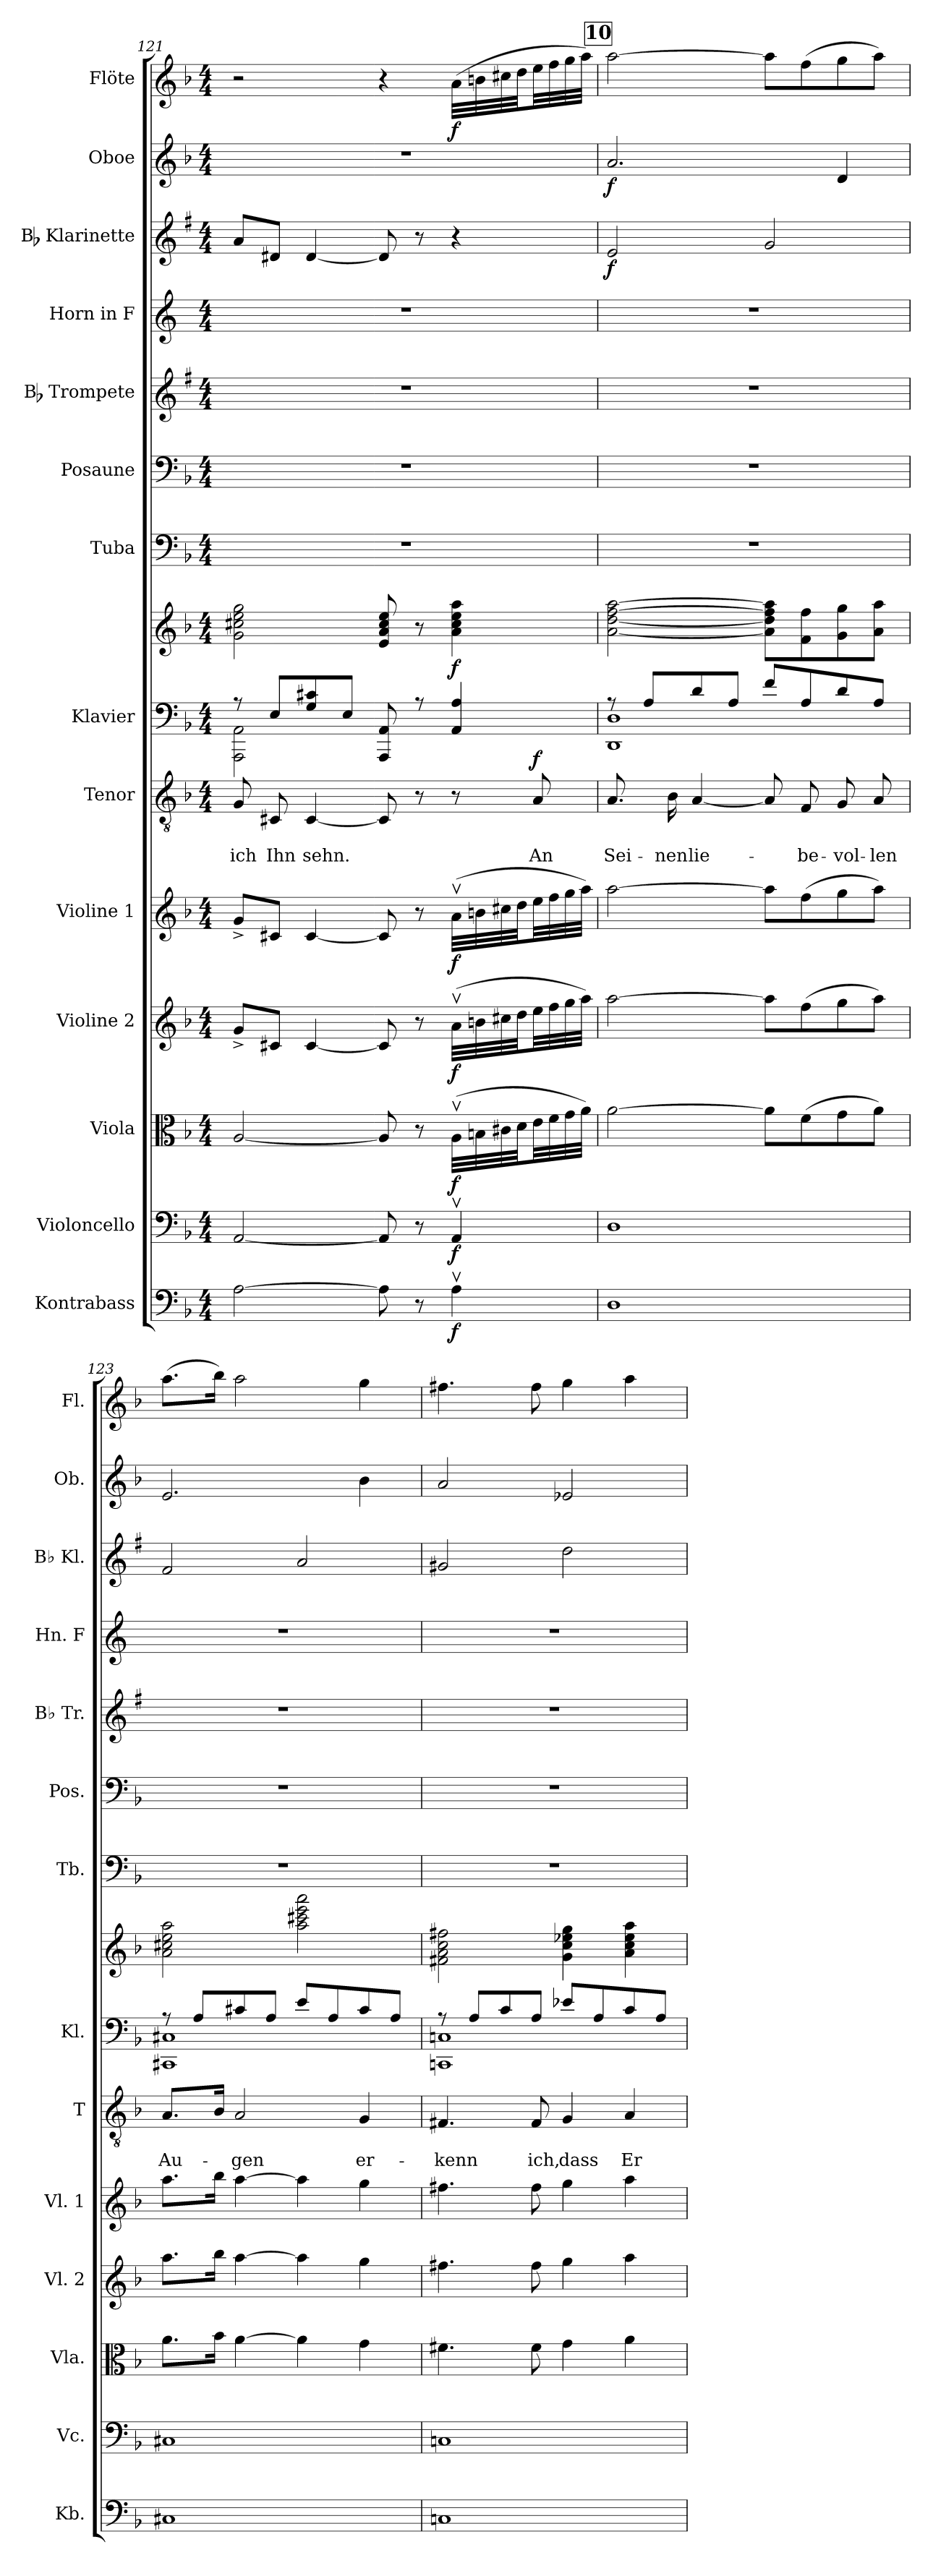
**kern	**dynam	**kern	**dynam	**kern	**dynam	**kern	**dynam	**kern	**dynam	**kern	**text	**text	**dynam	**kern	**kern	**dynam	**kern	**kern	**kern	**kern	**kern	**dynam	**kern	**dynam	**kern	**dynam
*part14	*part14	*part13	*part13	*part12	*part12	*part11	*part11	*part10	*part10	*part9	*part9	*part9	*part9	*part8	*part8	*part8	*part7	*part6	*part5	*part4	*part3	*part3	*part2	*part2	*part1	*part1
*staff15	*staff15	*staff14	*staff14	*staff13	*staff13	*staff12	*staff12	*staff11	*staff11	*staff10	*staff10	*staff10	*staff10	*staff9	*staff8	*staff8/9	*staff7	*staff6	*staff5	*staff4	*staff3	*staff3	*staff2	*staff2	*staff1	*staff1
*I"Kontrabass	*	*I"Violoncello	*	*I"Viola	*	*I"Violine 2	*	*I"Violine 1	*	*I"Tenor	*	*	*	*I"Klavier	*	*	*I"Tuba	*I"Posaune	*I"Bb Trompete	*I"Horn in F	*I"Bb Klarinette	*	*I"Oboe	*	*I"Flöte	*
*I'Kb.	*	*I'Vc.	*	*I'Vla.	*	*I'Vl. 2	*	*I'Vl. 1	*	*I'T	*	*	*	*I'Kl.	*	*	*I'Tb.	*I'Pos.	*I'Bb Tr.	*I'Hn. F	*I'Bb Kl.	*	*I'Ob.	*	*I'Fl.	*
!!LO:PB:g=z
*clefF4	*	*clefF4	*	*clefC3	*	*clefG2	*	*clefG2	*	*clefGv2	*	*	*	*clefF4	*clefG2	*	*clefF4	*clefF4	*clefG2	*clefG2	*clefG2	*	*clefG2	*	*clefG2	*
*ITrd7c12	*	*	*	*	*	*	*	*	*	*	*	*	*	*	*	*	*	*	*ITrd1c2	*ITrd4c7	*ITrd1c2	*	*	*	*	*
*k[b-]	*	*k[b-]	*	*k[b-]	*	*k[b-]	*	*k[b-]	*	*k[b-]	*	*	*	*k[b-]	*k[b-]	*	*k[b-]	*k[b-]	*k[b-]	*k[b-]	*k[b-]	*	*k[b-]	*	*k[b-]	*
*d:	*	*d:	*	*d:	*	*d:	*	*d:	*	*d:	*	*	*	*d:	*d:	*	*d:	*d:	*d:	*d:	*d:	*	*d:	*	*d:	*
*M4/4	*	*M4/4	*	*M4/4	*	*M4/4	*	*M4/4	*	*M4/4	*	*	*	*M4/4	*M4/4	*	*M4/4	*M4/4	*M4/4	*M4/4	*M4/4	*	*M4/4	*	*M4/4	*
=121	=121	=121	=121	=121	=121	=121	=121	=121	=121	=121	=121	=121	=121	=121	=121	=121	=121	=121	=121	=121	=121	=121	=121	=121	=121	=121
!	!	!	!	!	!	!	!	!	!	!	!	!LO:LY:b	!	!	!	!	!	!	!	!	!	!	!	!	!	!
*	*	*	*	*	*	*	*	*	*	*	*	*	*	*^	*	*	*	*	*	*	*	*	*	*	*	*
[2AA\	.	[2AA/	.	[2A/	.	8g^</L	.	8g^</L	.	8G/	.	ich	.	8rA	2AAA\ 2AA\	2g\ 2cc#X\ 2ee\ 2gg\	.	1r	1r	1r	1r	8g/L	.	1r	.	2r	.
!	!	!	!	!	!	!	!	!	!	!	!	!LO:LY:b	!	!	!	!	!	!	!	!	!	!	!	!	!	!	!
.	.	.	.	.	.	8c#X/J	.	8c#X/J	.	8C#X/	.	Ihn	.	8E/L	.	.	.	.	.	.	.	8c#X/J	.	.	.	.	.
!	!	!	!	!	!	!	!	!	!	!	!	!LO:LY:b	!	!	!	!	!	!	!	!	!	!	!	!	!	!	!
.	.	.	.	.	.	[4c#/	.	[4c#/	.	[4C#/	.	sehn.	.	8G/ 8c#X/	.	.	.	.	.	.	.	[4c#/	.	.	.	.	.
.	.	.	.	.	.	.	.	.	.	.	.	.	.	8E/J	.	.	.	.	.	.	.	.	.	.	.	.	.
8AA\]	.	8AA/]	.	8A/]	.	8c#/]	.	8c#/]	.	8C#/]	.	.	.	8AAA/ 8AA/	2ryy	8e/ 8a/ 8cc#/ 8ee/	.	.	.	.	.	8c#/]	.	.	.	4r	.
8r	.	8r	.	8r	.	8r	.	8r	.	8r	.	.	.	8rA	.	8r	.	.	.	.	.	8r	.	.	.	.	.
!	!LO:DY:b	!	!LO:DY:b	!	!LO:DY:b	!	!LO:DY:b	!	!LO:DY:b	!	!	!	!	!	!	!	!LO:DY:b	!	!	!	!	!	!	!	!	!	!LO:DY:b
4AAv>\	f	4AAv>/	f	(>32Av>\LLL	f	(>32av>\LLL	f	(>32av>\LLL	f	8r	.	.	.	4AA/ 4A/	.	4a\ 4cc#\ 4ee\ 4aa\	f	.	.	.	.	4r	.	.	.	(>32a\LLL	f
.	.	.	.	32Bn\	.	32bn\	.	32bn\	.	.	.	.	.	.	.	.	.	.	.	.	.	.	.	.	.	32bn\	.
.	.	.	.	32c#X\	.	32cc#X\	.	32cc#X\	.	.	.	.	.	.	.	.	.	.	.	.	.	.	.	.	.	32cc#X\	.
.	.	.	.	32d\JJ	.	32dd\JJ	.	32dd\JJ	.	.	.	.	.	.	.	.	.	.	.	.	.	.	.	.	.	32dd\JJ	.
!	!	!	!	!	!	!	!	!	!	!	!	!LO:LY:b	!LO:DY:a	!	!	!	!	!	!	!	!	!	!	!	!	!	!
.	.	.	.	32e\LL	.	32ee\LL	.	32ee\LL	.	8A/	.	An	f	.	.	.	.	.	.	.	.	.	.	.	.	32ee\LL	.
.	.	.	.	32f\	.	32ff\	.	32ff\	.	.	.	.	.	.	.	.	.	.	.	.	.	.	.	.	.	32ff\	.
.	.	.	.	32g\	.	32gg\	.	32gg\	.	.	.	.	.	.	.	.	.	.	.	.	.	.	.	.	.	32gg\	.
.	.	.	.	32a\JJJ)	.	32aa\JJJ)	.	32aa\JJJ)	.	.	.	.	.	.	.	.	.	.	.	.	.	.	.	.	.	32aa\JJJ)	.
!!LO:REH:place=s1:a:t=10
=122	=122	=122	=122	=122	=122	=122	=122	=122	=122	=122	=122	=122	=122	=122	=122	=122	=122	=122	=122	=122	=122	=122	=122	=122	=122	=122	=122
!	!	!	!	!	!	!	!	!	!	!	!	!LO:LY:b	!	!	!	!	!	!	!	!	!	!	!LO:DY:b	!	!LO:DY:b	!	!
1DD	.	1D	.	[2a\	.	[2aa\	.	[2aa\	.	8.A/	.	Sei-	.	8rA	1DD 1D	[2a\ [2dd\ [2ff\ [2aa\	.	1r	1r	1r	1r	2d/	f	2.a/	f	[2aa\	.
.	.	.	.	.	.	.	.	.	.	.	.	.	.	8A/L	.	.	.	.	.	.	.	.	.	.	.	.	.
!	!	!	!	!	!	!	!	!	!	!	!	!LO:LY:b	!	!	!	!	!	!	!	!	!	!	!	!	!	!	!
.	.	.	.	.	.	.	.	.	.	16B-\	.	-nen	.	.	.	.	.	.	.	.	.	.	.	.	.	.	.
!	!	!	!	!	!	!	!	!	!	!	!	!LO:LY:b	!	!	!	!	!	!	!	!	!	!	!	!	!	!	!
.	.	.	.	.	.	.	.	.	.	[4A/	.	lie-	.	8d/	.	.	.	.	.	.	.	.	.	.	.	.	.
.	.	.	.	.	.	.	.	.	.	.	.	.	.	8A/J	.	.	.	.	.	.	.	.	.	.	.	.	.
.	.	.	.	8a\L]	.	8aa\L]	.	8aa\L]	.	8A/]	.	.	.	8f/L	.	8a\] 8dd\] 8ff\] 8aa\]L	.	.	.	.	.	2f/	.	.	.	8aa\L]	.
!	!	!	!	!	!	!	!	!	!	!	!	!LO:LY:b	!	!	!	!	!	!	!	!	!	!	!	!	!	!	!
.	.	.	.	(>8f\	.	(>8ff\	.	(>8ff\	.	8F/	.	-be-	.	8A/	.	8f\ 8ff\	.	.	.	.	.	.	.	.	.	(>8ff\	.
!	!	!	!	!	!	!	!	!	!	!	!	!LO:LY:b	!	!	!	!	!	!	!	!	!	!	!	!	!	!	!
.	.	.	.	8g\	.	8gg\	.	8gg\	.	8G/	.	-vol-	.	8d/	.	8g\ 8gg\	.	.	.	.	.	.	.	4d/	.	8gg\	.
!	!	!	!	!	!	!	!	!	!	!	!	!LO:LY:b	!	!	!	!	!	!	!	!	!	!	!	!	!	!	!
.	.	.	.	8a\J)	.	8aa\J)	.	8aa\J)	.	8A/	.	-len	.	8A/J	.	8a\ 8aa\J	.	.	.	.	.	.	.	.	.	8aa\J)	.
=123	=123	=123	=123	=123	=123	=123	=123	=123	=123	=123	=123	=123	=123	=123	=123	=123	=123	=123	=123	=123	=123	=123	=123	=123	=123	=123	=123
!	!	!	!	!	!	!	!	!	!	!	!	!LO:LY:b	!	!	!	!	!	!	!	!	!	!	!	!	!	!	!
1CC#X	.	1C#X	.	8.a\L	.	8.aa\L	.	8.aa\L	.	8.A/L	.	Au-	.	8rA	1CC#X 1C#X	2a\ 2cc#X\ 2ee\ 2aa\	.	1r	1r	1r	1r	2e/	.	2.e/	.	(>8.aa\L	.
.	.	.	.	.	.	.	.	.	.	.	.	.	.	8A/L	.	.	.	.	.	.	.	.	.	.	.	.	.
.	.	.	.	16b-\Jk	.	16bb-\Jk	.	16bb-\Jk	.	16B-/Jk	.	.	.	.	.	.	.	.	.	.	.	.	.	.	.	16bb-\Jk)	.
!	!	!	!	!	!	!	!	!	!	!	!	!LO:LY:b	!	!	!	!	!	!	!	!	!	!	!	!	!	!	!
.	.	.	.	[4a\	.	[4aa\	.	[4aa\	.	2A/	.	-gen	.	8c#X/	.	.	.	.	.	.	.	.	.	.	.	2aa\	.
.	.	.	.	.	.	.	.	.	.	.	.	.	.	8A/J	.	.	.	.	.	.	.	.	.	.	.	.	.
.	.	.	.	4a\]	.	4aa\]	.	4aa\]	.	.	.	.	.	8e/L	.	2aa\ 2ccc#X\ 2eee\ 2aaa\	.	.	.	.	.	2g/	.	.	.	.	.
.	.	.	.	.	.	.	.	.	.	.	.	.	.	8A/	.	.	.	.	.	.	.	.	.	.	.	.	.
!	!	!	!	!	!	!	!	!	!	!	!	!LO:LY:b	!	!	!	!	!	!	!	!	!	!	!	!	!	!	!
.	.	.	.	4g\	.	4gg\	.	4gg\	.	4G/	.	er-	.	8c#/	.	.	.	.	.	.	.	.	.	4b-\	.	4gg\	.
.	.	.	.	.	.	.	.	.	.	.	.	.	.	8A/J	.	.	.	.	.	.	.	.	.	.	.	.	.
=124	=124	=124	=124	=124	=124	=124	=124	=124	=124	=124	=124	=124	=124	=124	=124	=124	=124	=124	=124	=124	=124	=124	=124	=124	=124	=124	=124
!	!	!	!	!	!	!	!	!	!	!	!	!LO:LY:b	!	!	!	!	!	!	!	!	!	!	!	!	!	!	!
1CCni	.	1Cni	.	4.f#X\	.	4.ff#X\	.	4.ff#X\	.	4.F#X/	.	-kenn	.	8rA	1CCni 1Cni	2f#X\ 2a\ 2cc\ 2ff#X\	.	1r	1r	1r	1r	2f#X/	.	2a/	.	4.ff#X\	.
.	.	.	.	.	.	.	.	.	.	.	.	.	.	8A/L	.	.	.	.	.	.	.	.	.	.	.	.	.
.	.	.	.	.	.	.	.	.	.	.	.	.	.	8c/	.	.	.	.	.	.	.	.	.	.	.	.	.
!	!	!	!	!	!	!	!	!	!	!	!	!LO:LY:b	!	!	!	!	!	!	!	!	!	!	!	!	!	!	!
.	.	.	.	8f#\	.	8ff#\	.	8ff#\	.	8F#/	.	ich,	.	8A/J	.	.	.	.	.	.	.	.	.	.	.	8ff#\	.
!	!	!	!	!	!	!	!	!	!	!	!	!LO:LY:b	!	!	!	!	!	!	!	!	!	!	!	!	!	!	!
.	.	.	.	4g\	.	4gg\	.	4gg\	.	4G/	.	dass	.	8e-X/L	.	4g\ 4cc\ 4ee-X\ 4gg\	.	.	.	.	.	2cc\	.	2e-X/	.	4gg\	.
.	.	.	.	.	.	.	.	.	.	.	.	.	.	8A/	.	.	.	.	.	.	.	.	.	.	.	.	.
!	!	!	!	!	!	!	!	!	!	!	!	!LO:LY:b	!	!	!	!	!	!	!	!	!	!	!	!	!	!	!
.	.	.	.	4a\	.	4aa\	.	4aa\	.	4A/	.	Er	.	8c/	.	4a\ 4cc\ 4ee-\ 4aa\	.	.	.	.	.	.	.	.	.	4aa\	.
.	.	.	.	.	.	.	.	.	.	.	.	.	.	8A/J	.	.	.	.	.	.	.	.	.	.	.	.	.
*	*	*	*	*	*	*	*	*	*	*	*	*	*	*v	*v	*	*	*	*	*	*	*	*	*	*	*	*
=	=	=	=	=	=	=	=	=	=	=	=	=	=	=	=	=	=	=	=	=	=	=	=	=	=	=
*-	*-	*-	*-	*-	*-	*-	*-	*-	*-	*-	*-	*-	*-	*-	*-	*-	*-	*-	*-	*-	*-	*-	*-	*-	*-	*-
